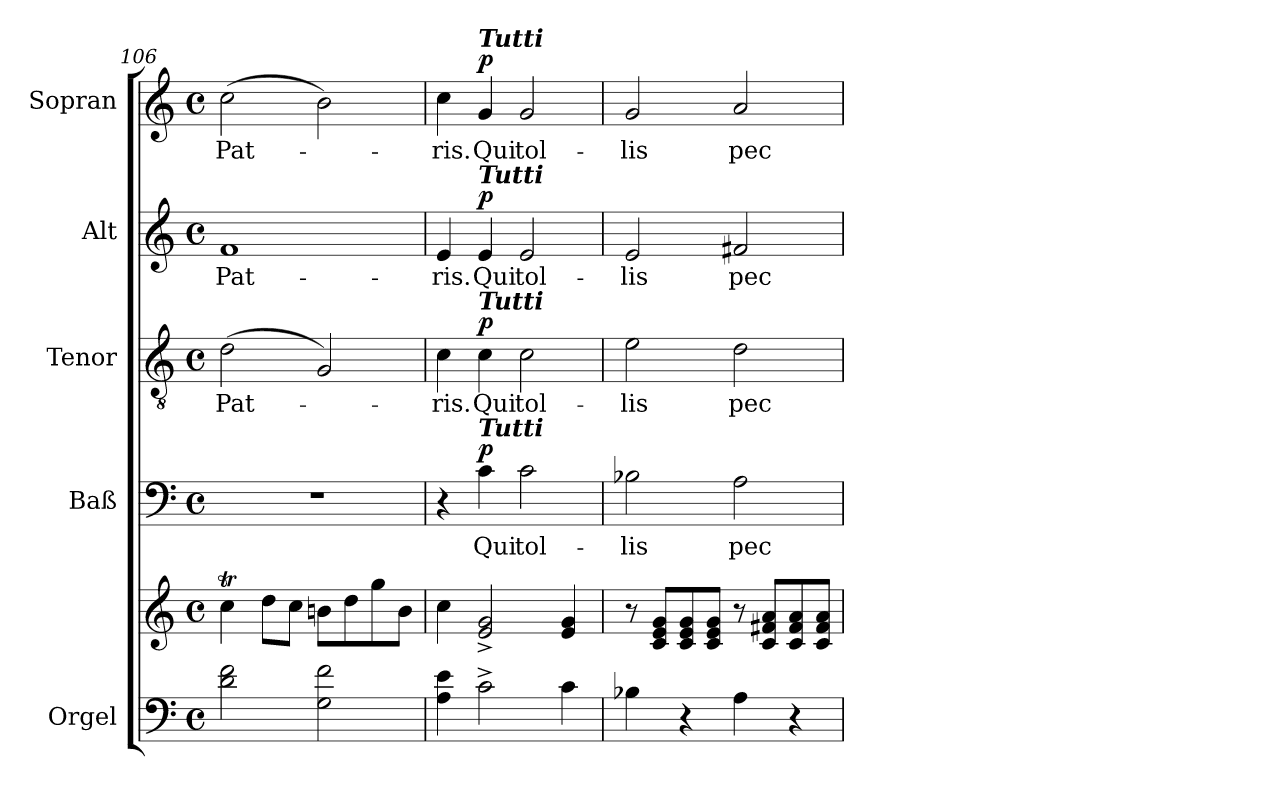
**kern	**kern	**kern	**text	**dynam	**kern	**text	**dynam	**kern	**text	**dynam	**kern	**text	**dynam
*part5	*part5	*part4	*part4	*part4	*part3	*part3	*part3	*part2	*part2	*part2	*part1	*part1	*part1
*staff6	*staff5	*staff4	*staff4	*staff4	*staff3	*staff3	*staff3	*staff2	*staff2	*staff2	*staff1	*staff1	*staff1
*I"Orgel	*	*I"Baß	*	*	*I"Tenor	*	*	*I"Alt	*	*	*I"Sopran	*	*
*clefF4	*clefG2	*clefF4	*	*	*clefGv2	*	*	*clefG2	*	*	*clefG2	*	*
*k[]	*k[]	*k[]	*	*	*k[]	*	*	*k[]	*	*	*k[]	*	*
*C:	*C:	*C:	*	*	*C:	*	*	*C:	*	*	*C:	*	*
*M4/4	*M4/4	*M4/4	*	*	*M4/4	*	*	*M4/4	*	*	*M4/4	*	*
*met(c)	*met(c)	*met(c)	*	*	*met(c)	*	*	*met(c)	*	*	*met(c)	*	*
=106	=106	=106	=106	=106	=106	=106	=106	=106	=106	=106	=106	=106	=106
!	!	!	!	!	!	!LO:LY:b	!	!	!LO:LY:b	!	!	!LO:LY:b	!
2d\ 2f\	4ccT\	1r	.	.	(>2d\	Pat-	.	1f	Pat-	.	(>2cc\	Pat-	.
.	8dd\L	.	.	.	.	.	.	.	.	.	.	.	.
.	8cc\J	.	.	.	.	.	.	.	.	.	.	.	.
2G\ 2f\	8bn\L	.	.	.	2G/)	.	.	.	.	.	2b\)	.	.
.	8dd\	.	.	.	.	.	.	.	.	.	.	.	.
.	8gg\	.	.	.	.	.	.	.	.	.	.	.	.
.	8b\J	.	.	.	.	.	.	.	.	.	.	.	.
=107	=107	=107	=107	=107	=107	=107	=107	=107	=107	=107	=107	=107	=107
!	!	!	!	!	!	!LO:LY:b	!	!	!LO:LY:b	!	!	!LO:LY:b	!
4A\ 4e\	4cc\	4r	.	.	4c\	-ris.	.	4e/	-ris.	.	4cc\	-ris.	.
!	!	!	!	!	!	!	!	!	!	!	!LO:TX:a:Bi:t=Tutti	!	!
!	!	!	!	!	!	!	!	!LO:TX:a:Bi:t=Tutti	!	!	!	!	!
!	!	!	!	!	!LO:TX:a:Bi:t=Tutti	!	!	!	!	!	!	!	!
!	!	!LO:TX:a:Bi:t=Tutti	!	!	!	!	!	!	!	!	!	!	!
!	!	!	!LO:LY:b	!LO:DY:a	!	!LO:LY:b	!LO:DY:a	!	!LO:LY:b	!LO:DY:a	!	!LO:LY:b	!LO:DY:a
2c^>\	2e/^< 2g/^<	4c\	Qui	p	4c\	Qui	p	4e/	Qui	p	4g/	Qui	p
!	!	!	!LO:LY:b	!	!	!LO:LY:b	!	!	!LO:LY:b	!	!	!LO:LY:b	!
.	.	2c\	tol-	.	2c\	tol-	.	2e/	tol-	.	2g/	tol-	.
4c\	4e/ 4g/	.	.	.	.	.	.	.	.	.	.	.	.
=108	=108	=108	=108	=108	=108	=108	=108	=108	=108	=108	=108	=108	=108
!	!	!	!LO:LY:b	!	!	!LO:LY:b	!	!	!LO:LY:b	!	!	!LO:LY:b	!
4B-X\	8r	2B-X\	-lis	.	2e\	-lis	.	2e/	-lis	.	2g/	-lis	.
.	8c/ 8e/ 8g/L	.	.	.	.	.	.	.	.	.	.	.	.
4r	8c/ 8e/ 8g/	.	.	.	.	.	.	.	.	.	.	.	.
.	8c/ 8e/ 8g/J	.	.	.	.	.	.	.	.	.	.	.	.
!	!	!	!LO:LY:b	!	!	!LO:LY:b	!	!	!LO:LY:b	!	!	!LO:LY:b	!
4A\	8r	2A\	pec-	.	2d\	pec-	.	2f#X/	pec-	.	2a/	pec-	.
.	8c/ 8f#X/ 8a/L	.	.	.	.	.	.	.	.	.	.	.	.
4r	8c/ 8f#/ 8a/	.	.	.	.	.	.	.	.	.	.	.	.
.	8c/ 8f#/ 8a/J	.	.	.	.	.	.	.	.	.	.	.	.
=	=	=	=	=	=	=	=	=	=	=	=	=	=
*-	*-	*-	*-	*-	*-	*-	*-	*-	*-	*-	*-	*-	*-
